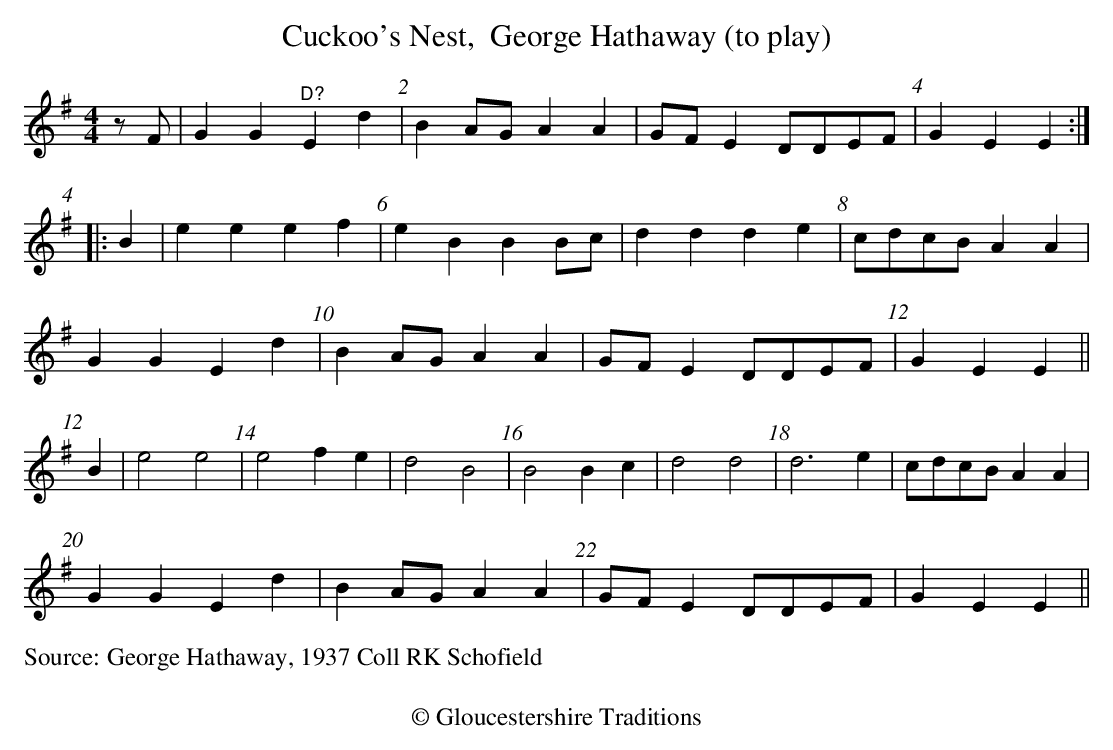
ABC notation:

X:1
T: Cuckoo's Nest,  George Hathaway (to play)
[P:AB1AB1AB"AB"]
M:4/4
L:1/8
K:G
zF|G2G2"^D?"E2d2 | B2AG A2A2 | GFE2 DDEF | G2E2E2:|
|:B2 |e2e2e2f2 | e2B2B2Bc | d2d2d2e2 | cdcBA2A2 |
G2G2E2d2 | B2AG A2A2 | GFE2 DDEF | G2E2E2||
B2|e4 e4|e4 f2e2|d4 B4|B4 B2c2|d4d4|d6e2 | cdcBA2A2 |
G2G2E2d2 | B2AG A2A2 | GFE2 DDEF | G2E2E2||
